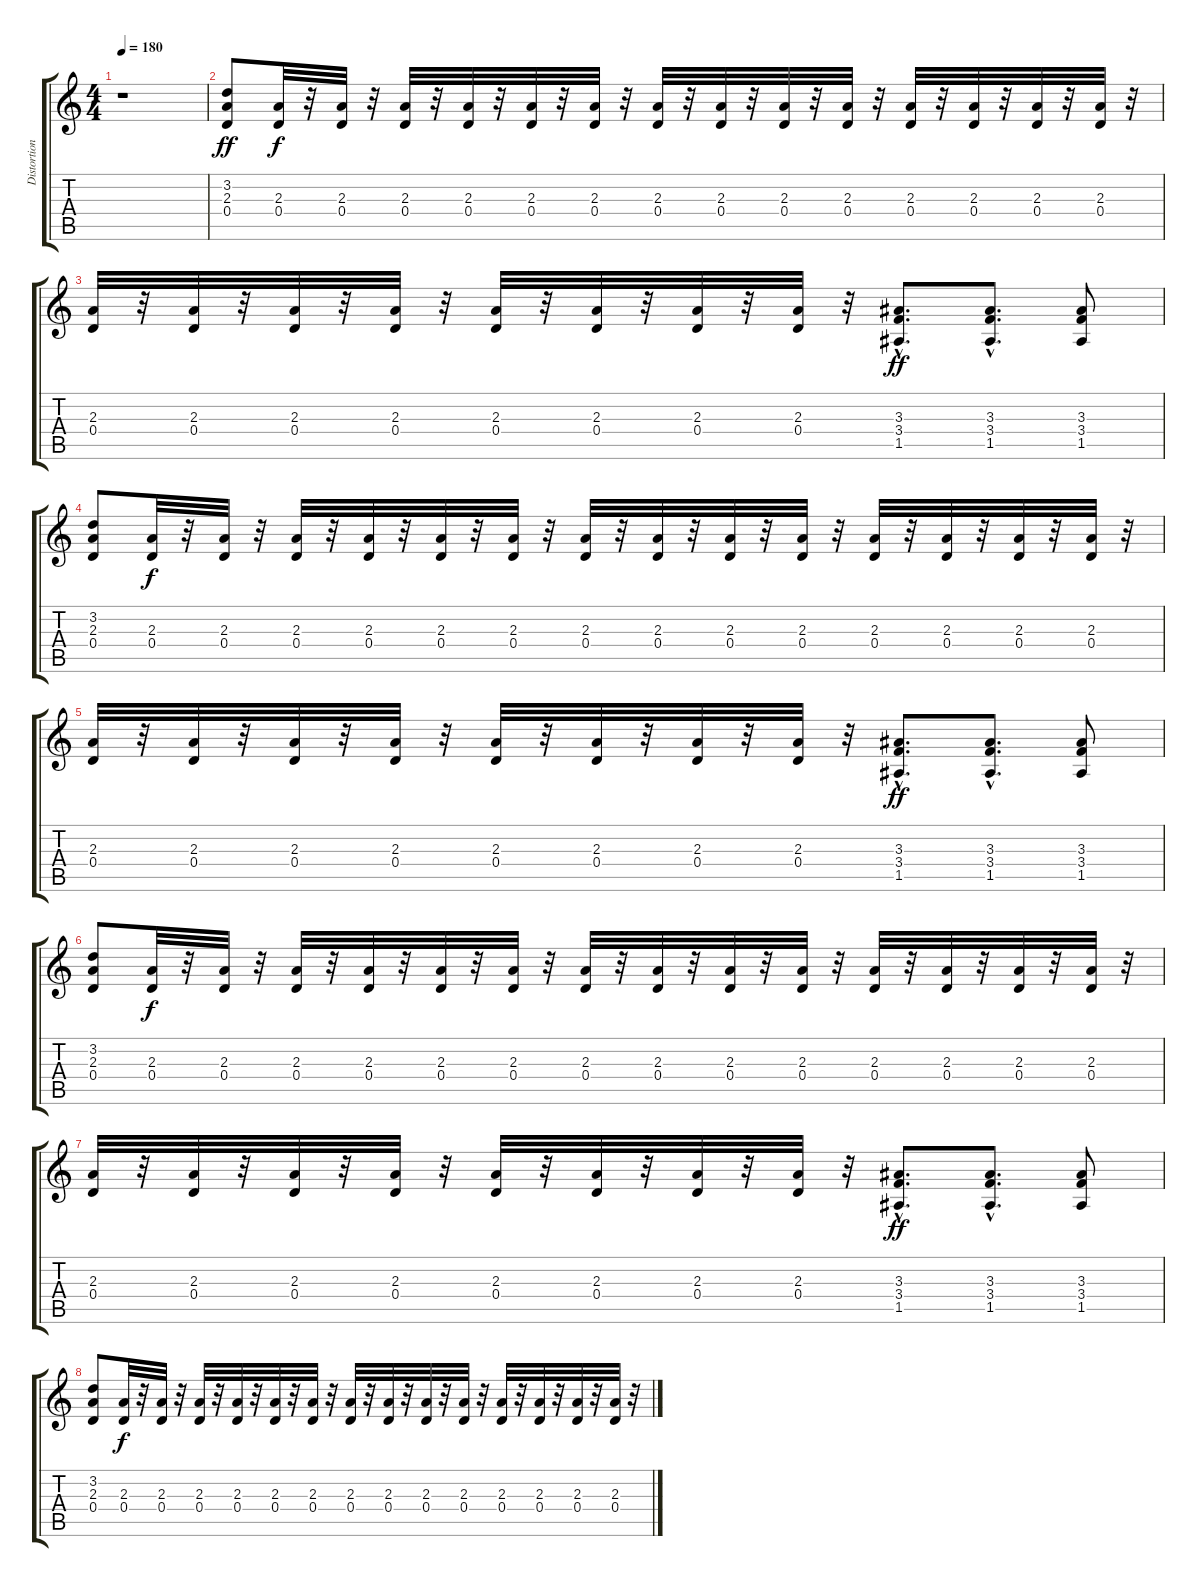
\track ("Distortion Guitar 2" "Distortion") {instrument distortionguitar}
\staff {score tabs}
\tuning (E4 B3 G3 D3 A2 E2) {hide}
\ts (4 4)
\tempo 180
\clef g2
\ks c
r.1{dy ff instrument distortionguitar} |
(3.2 2.3 0.4).8 (2.3 0.4).32{dy f} r.32 (2.3 0.4).32 r.32 (2.3 0.4).32 r.32 (2.3 0.4).32 r.32 (2.3 0.4).32 r.32 (2.3 0.4).32 r.32 (2.3 0.4).32 r.32 (2.3 0.4).32 r.32 (2.3 0.4).32 r.32 (2.3 0.4).32 r.32 (2.3 0.4).32 r.32 (2.3 0.4).32 r.32 (2.3 0.4).32 r.32 (2.3 0.4).32 r.32 |
(2.3 0.4).32 r.32 (2.3 0.4).32 r.32 (2.3 0.4).32 r.32 (2.3 0.4).32 r.32 (2.3 0.4).32 r.32 (2.3 0.4).32 r.32 (2.3 0.4).32 r.32 (2.3 0.4).32 r.32 (3.3{hac} 3.4{hac} 1.5{hac}).8{d dy ff} (3.3{hac} 3.4{hac} 1.5{hac}).8{d} (3.3 3.4 1.5).8 |
(3.2 2.3 0.4).8 (2.3 0.4).32{dy f} r.32 (2.3 0.4).32 r.32 (2.3 0.4).32 r.32 (2.3 0.4).32 r.32 (2.3 0.4).32 r.32 (2.3 0.4).32 r.32 (2.3 0.4).32 r.32 (2.3 0.4).32 r.32 (2.3 0.4).32 r.32 (2.3 0.4).32 r.32 (2.3 0.4).32 r.32 (2.3 0.4).32 r.32 (2.3 0.4).32 r.32 (2.3 0.4).32 r.32 |
(2.3 0.4).32 r.32 (2.3 0.4).32 r.32 (2.3 0.4).32 r.32 (2.3 0.4).32 r.32 (2.3 0.4).32 r.32 (2.3 0.4).32 r.32 (2.3 0.4).32 r.32 (2.3 0.4).32 r.32 (3.3{hac} 3.4{hac} 1.5{hac}).8{d dy ff} (3.3{hac} 3.4{hac} 1.5{hac}).8{d} (3.3 3.4 1.5).8 |
(3.2 2.3 0.4).8 (2.3 0.4).32{dy f} r.32 (2.3 0.4).32 r.32 (2.3 0.4).32 r.32 (2.3 0.4).32 r.32 (2.3 0.4).32 r.32 (2.3 0.4).32 r.32 (2.3 0.4).32 r.32 (2.3 0.4).32 r.32 (2.3 0.4).32 r.32 (2.3 0.4).32 r.32 (2.3 0.4).32 r.32 (2.3 0.4).32 r.32 (2.3 0.4).32 r.32 (2.3 0.4).32 r.32 |
(2.3 0.4).32 r.32 (2.3 0.4).32 r.32 (2.3 0.4).32 r.32 (2.3 0.4).32 r.32 (2.3 0.4).32 r.32 (2.3 0.4).32 r.32 (2.3 0.4).32 r.32 (2.3 0.4).32 r.32 (3.3{hac} 3.4{hac} 1.5{hac}).8{d dy ff} (3.3{hac} 3.4{hac} 1.5{hac}).8{d} (3.3 3.4 1.5).8 |
(3.2 2.3 0.4).8 (2.3 0.4).32{dy f} r.32 (2.3 0.4).32 r.32 (2.3 0.4).32 r.32 (2.3 0.4).32 r.32 (2.3 0.4).32 r.32 (2.3 0.4).32 r.32 (2.3 0.4).32 r.32 (2.3 0.4).32 r.32 (2.3 0.4).32 r.32 (2.3 0.4).32 r.32 (2.3 0.4).32 r.32 (2.3 0.4).32 r.32 (2.3 0.4).32 r.32 (2.3 0.4).32 r.32
